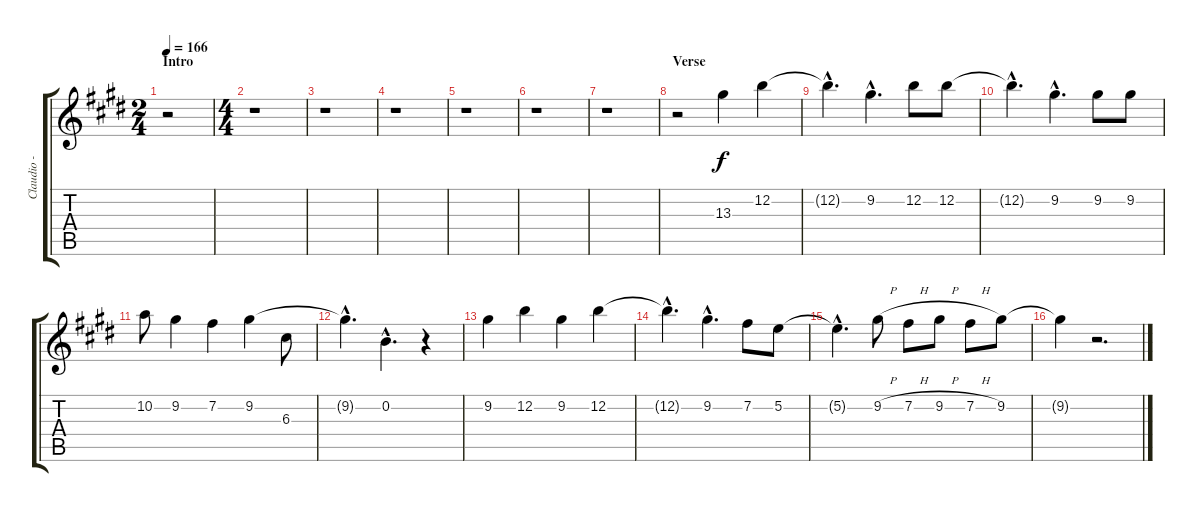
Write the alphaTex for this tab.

\track ("Claudio - Vocals" "Claudio - ") {instrument electricguitarclean}
\staff {score tabs}
\tuning (E4 B3 G3 D3 A2 E2) {hide}
\ts (2 4)
\section ("" "Intro")
\tempo 166
\clef g2
\ks e
r.2{dy f instrument electricguitarclean} |
\ts (4 4)
r.1 |
r.1 |
r.1 |
r.1 |
r.1 |
r.1 |
\section ("" "Verse")
r.2 13.3.4 12.2.4 |
12.2{hac t}.4{d} 9.2{hac}.4{d} 12.2.8 12.2.8 |
12.2{hac t}.4{d} 9.2{hac}.4{d} 9.2.8 9.2.8 |
10.2.8 9.2.4 7.2.4 9.2.4 6.3.8 |
9.2{hac t}.4{d} 0.2{hac}.4{d} r.4 |
9.2.4 12.2.4 9.2.4 12.2.4 |
12.2{hac t}.4{d} 9.2{hac}.4{d} 7.2.8 5.2.8 |
5.2{hac t}.4{d} 9.2{h}.8 7.2{h}.8 9.2{h}.8 7.2{h}.8 9.2.8 |
9.2{t}.4 r.2{d}
